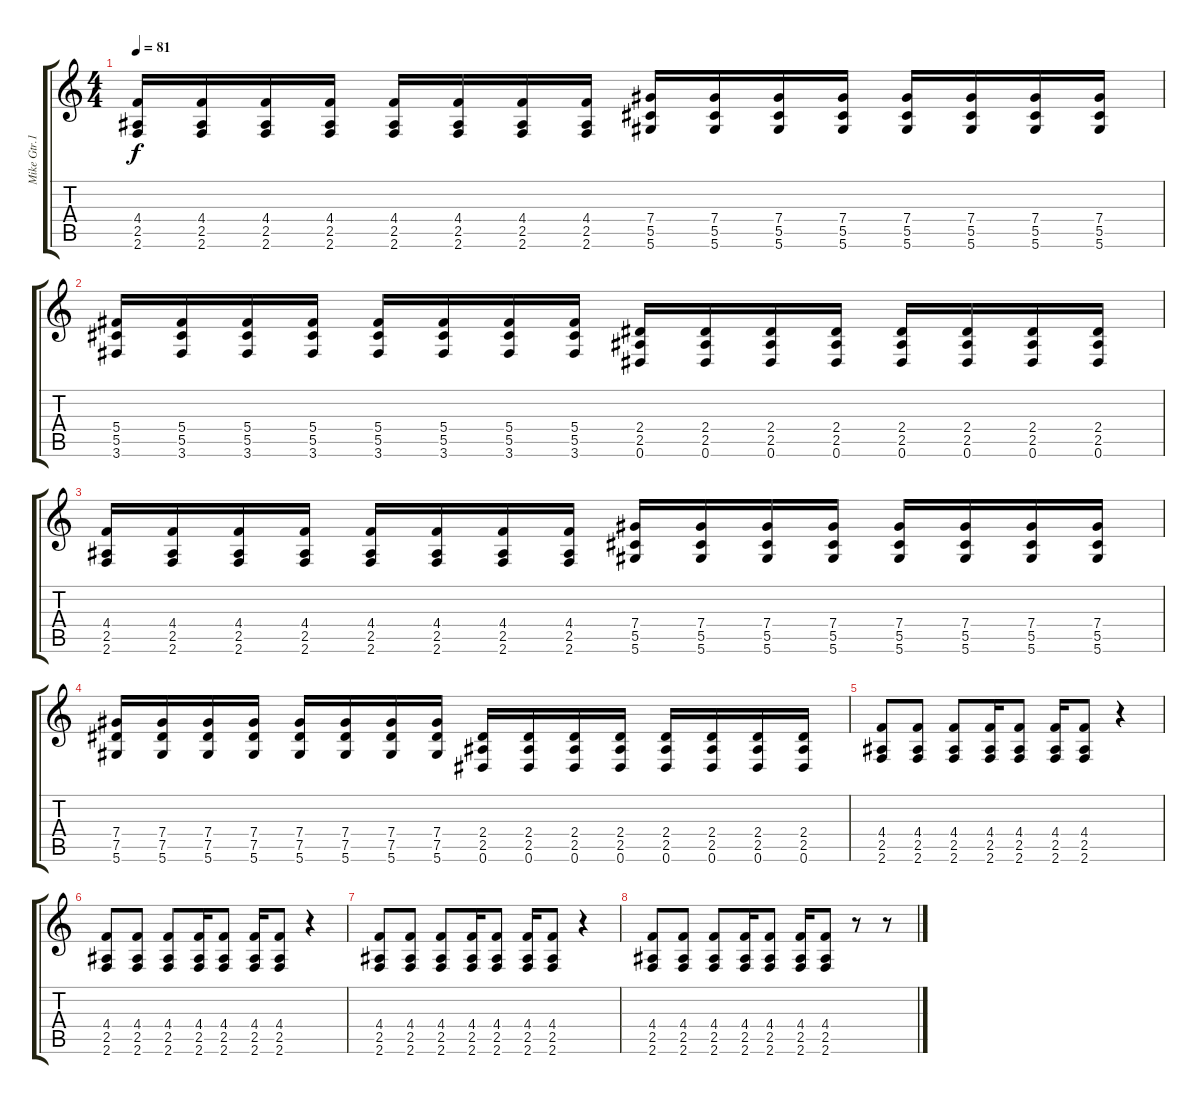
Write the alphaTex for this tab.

\track ("Mike Gtr.1" "Mike Gtr.1") {instrument distortionguitar}
\staff {score tabs}
\tuning (Eb4 Bb3 Gb3 Db3 Ab2 Eb2) {hide}
\ts (4 4)
\tempo 81
\clef g2
\ks c
(4.4 2.5 2.6).16{dy f} (4.4 2.5 2.6).16 (4.4 2.5 2.6).16 (4.4 2.5 2.6).16 (4.4 2.5 2.6).16 (4.4 2.5 2.6).16 (4.4 2.5 2.6).16 (4.4 2.5 2.6).16 (7.4 5.5 5.6).16 (7.4 5.5 5.6).16 (7.4 5.5 5.6).16 (7.4 5.5 5.6).16 (7.4 5.5 5.6).16 (7.4 5.5 5.6).16 (7.4 5.5 5.6).16 (7.4 5.5 5.6).16 |
(5.4 5.5 3.6).16 (5.4 5.5 3.6).16 (5.4 5.5 3.6).16 (5.4 5.5 3.6).16 (5.4 5.5 3.6).16 (5.4 5.5 3.6).16 (5.4 5.5 3.6).16 (5.4 5.5 3.6).16 (2.4 2.5 0.6).16 (2.4 2.5 0.6).16 (2.4 2.5 0.6).16 (2.4 2.5 0.6).16 (2.4 2.5 0.6).16 (2.4 2.5 0.6).16 (2.4 2.5 0.6).16 (2.4 2.5 0.6).16 |
(4.4 2.5 2.6).16 (4.4 2.5 2.6).16 (4.4 2.5 2.6).16 (4.4 2.5 2.6).16 (4.4 2.5 2.6).16 (4.4 2.5 2.6).16 (4.4 2.5 2.6).16 (4.4 2.5 2.6).16 (7.4 5.5 5.6).16 (7.4 5.5 5.6).16 (7.4 5.5 5.6).16 (7.4 5.5 5.6).16 (7.4 5.5 5.6).16 (7.4 5.5 5.6).16 (7.4 5.5 5.6).16 (7.4 5.5 5.6).16 |
(7.4 7.5 5.6).16 (7.4 7.5 5.6).16 (7.4 7.5 5.6).16 (7.4 7.5 5.6).16 (7.4 7.5 5.6).16 (7.4 7.5 5.6).16 (7.4 7.5 5.6).16 (7.4 7.5 5.6).16 (2.4 2.5 0.6).16 (2.4 2.5 0.6).16 (2.4 2.5 0.6).16 (2.4 2.5 0.6).16 (2.4 2.5 0.6).16 (2.4 2.5 0.6).16 (2.4 2.5 0.6).16 (2.4 2.5 0.6).16 |
(4.4 2.5 2.6).8 (4.4 2.5 2.6).8 (4.4 2.5 2.6).8 (4.4 2.5 2.6).16 (4.4 2.5 2.6).8 (4.4 2.5 2.6).16 (4.4 2.5 2.6).8 r.4 |
(4.4 2.5 2.6).8 (4.4 2.5 2.6).8 (4.4 2.5 2.6).8 (4.4 2.5 2.6).16 (4.4 2.5 2.6).8 (4.4 2.5 2.6).16 (4.4 2.5 2.6).8 r.4 |
(4.4 2.5 2.6).8 (4.4 2.5 2.6).8 (4.4 2.5 2.6).8 (4.4 2.5 2.6).16 (4.4 2.5 2.6).8 (4.4 2.5 2.6).16 (4.4 2.5 2.6).8 r.4 |
(4.4 2.5 2.6).8 (4.4 2.5 2.6).8 (4.4 2.5 2.6).8 (4.4 2.5 2.6).16 (4.4 2.5 2.6).8 (4.4 2.5 2.6).16 (4.4 2.5 2.6).8 r.8 r.8
